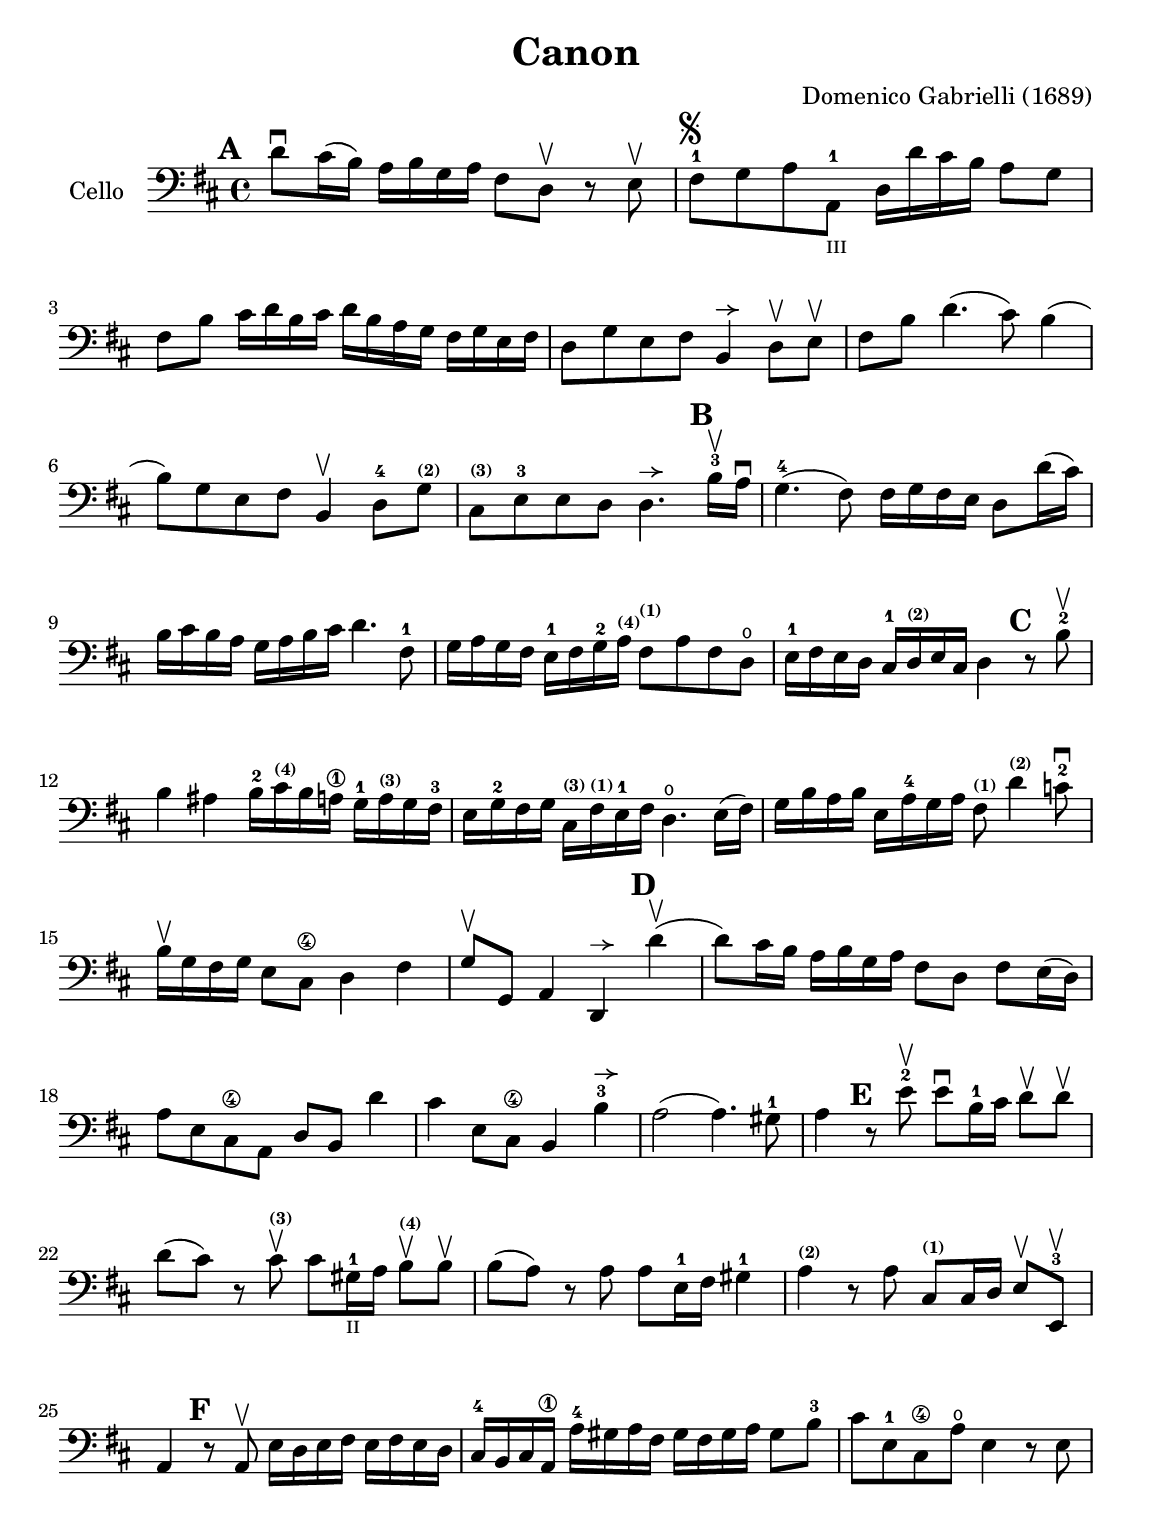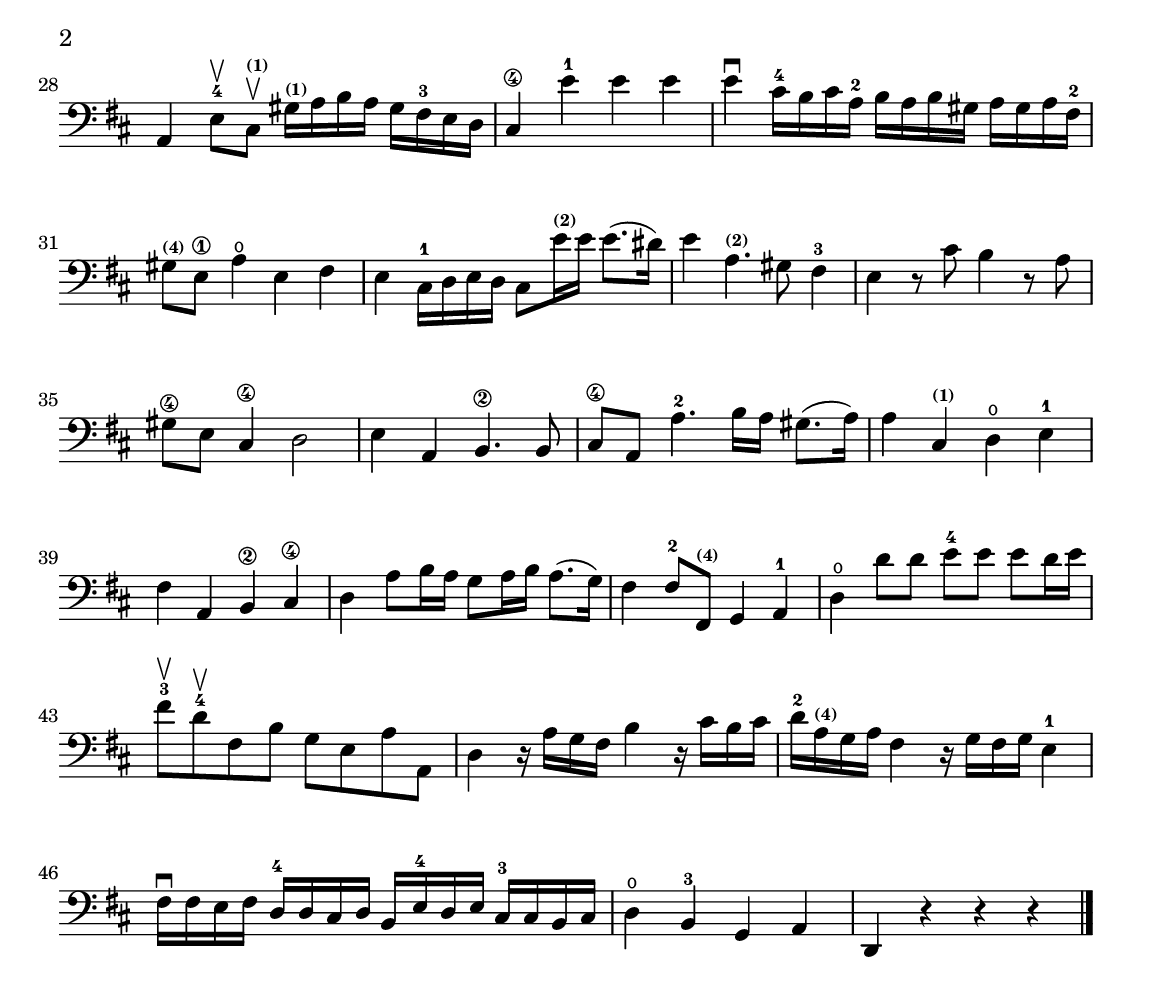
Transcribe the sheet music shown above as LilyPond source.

#(set-global-staff-size 21)

\version "2.18.2"

\header {
  title    = "Canon"
  composer = "Domenico Gabrielli (1689)"
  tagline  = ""
}

\language "italiano"

% iPad Pro 12.9

\paper {
  paper-width  = 195\mm
  paper-height = 260\mm
}

allongerUne = \markup {
  \center-column {
    \combine
    \draw-line #'(-2 . 0)
    \arrow-head #X #RIGHT ##f
  }
}

\score {
  \new Staff
   \with {instrumentName = #"Cello "}
   {
   \override Hairpin.to-barline = ##f
   \time 4/4
   \key re \major
   \clef bass
   \mark \default
   re'8\downbow dod'16(si16) la16 si16 sol16 la16
   fad8 re8\upbow r8 mi8\upbow                                        % 1
   fad8-1^\markup{\musicglyph #"scripts.segno"}
   sol8 la8 la,8-1_\markup{\teeny III}
   re16 re'16 dod'16 si16 la8 sol8                                    % 2
   fad8 si8 dod'16 re'16 si16 dod'16
   re'16 si16 la16 sol16 fad16 sol16 mi16 fad16                       % 3
   re8 sol8 mi8 fad8 si,4^\allongerUne re8\upbow mi\upbow             % 4
   fad8 si8 re'4.(dod'8) si4(                                         % 5
   si8) sol8 mi8 fad8 si,4\upbow re8-4
   sol8^\markup{\bold\teeny (2)}                                      % 6
   dod8^\markup{\bold\teeny (3)}
   mi8-3 mi8 re8
   re4.^\allongerUne
   \mark \default
   si16-3\upbow la16\downbow                                          % 7
   sol4.-4(fad8) fad16 sol16 fad16 mi16 re8 re'16(dod'16)             % 8
   si16 dod'16 si16 la16 sol16 la16 si16 dod'16 re'4. fad8-1          % 9
   sol16 la16 sol16 fad16 mi16-1 fad16 sol16-2
   la16^\markup{\bold\teeny (4)}
   fad8^\markup{\bold\teeny (1)} la8 fad8 re8\open                    % 10
   mi16-1 fad16 mi16 re16 dod16-1
   re16^\markup{\bold\teeny (2)} mi16 dod16 re4
   \mark \default
   r8 si8-2\upbow                                                     % 11
   si4 lad4 si16-2 dod'16^\markup{\bold\teeny (4)} si16 la16\1
   sol16-1 la16^\markup{\bold\teeny (3)} sol16 fad16-3                % 12
   mi16 sol16-2 fad16 sol16
   dod16^\markup{\bold\teeny (3)}
   fad16^\markup{\bold\teeny (1)} mi16-1 fad16
   re4.\open mi16(fad16)                                              % 13
   sol16 si16 la16 si16 mi16 la16-4 sol16 la16
   fad8^\markup{\bold\teeny (1)}
   re'4^\markup{\bold\teeny (2)} do'8-2\downbow                       % 14
   si16\upbow sol16 fad16 sol16 mi8 dod8\4 re4 fad4                   % 15
   sol8\upbow sol,8 la,4 re,4^\allongerUne
   \mark \default
   re'4\upbow(                                                        % 16
   re'8) dod'16 si16 la16 si16 sol16 la16 fad8 re8 fad8 mi16(re16)    % 17
   la8 mi8 dod8\4 la,8 re8 si,8 re'4                                  % 18
   dod'4 mi8 dod8\4 si,4 si4-3^\allongerUne                           % 19
   la2(la4.) sold8-1                                                  % 20
   la4
   \mark \default
   r8 mi'8-2\upbow mi'8\downbow si16-1 dod'16
   re'8\upbow re'8\upbow                                              % 21
   re'8(dod'8) r8 dod'8^\markup{\bold\teeny (3)}\upbow
   dod'8 sold16-1_\markup{\teeny "II"}
   la16 si8\upbow^\markup{\bold\teeny (4)} si8\upbow                  % 22
   si8(la8) r8 la8 la8 mi16-1 fad16 sold4-1                           % 23
   la4^\markup{\bold\teeny (2)} r8 la8
   dod8^\markup{\bold\teeny(1)} dod16 re16 mi8\upbow mi,8-3\upbow     % 24
   la,4
   \mark \default
   r8 la,8\upbow mi16 re16 mi16 fad16 mi16 fad16 mi16 re16            % 25
   dod16-4 si,16 dod16 la,16\1 la16-4 sold16 la16 fad16
   sold16 fad16 sold16 la16 sold8 si8-3                               % 26
   dod'8 mi8-1 dod8\4 la8\open mi4 r8 mi8                             % 27
   la,4 mi8-4\upbow dod8^\markup{\bold\teeny (1)}\upbow
   sold16^\markup{\bold\teeny (1)}
   la16 si16 la16 sold16 fad16-3 mi16 re16                            % 28
   dod4\4 mi'4-1 mi'4 mi'4                                            % 29
   mi'4\downbow dod'16-4 si16 dod'16 la16-2 si16 la16 si16 sold16
   la16 sold16 la16 fad16-2                                           % 30
   sold8^\markup{\bold\teeny (4)} mi8\1 la4\open mi4 fad4             % 31
   mi4 dod16-1 re16 mi16 re16 dod8
   mi'16^\markup{\bold\teeny (2)} mi'16 mi'8.(red'16)                 % 32
   mi'4 la4.^\markup{\bold\teeny (2)} sold8 fad4-3                    % 33
   mi4 r8 dod'8 si4 r8 la8                                            % 34
   sold8\4 mi8 dod4\4 re2                                             % 35
   mi4 la,4 si,4.\2 si,8                                              % 36
   dod8\4 la,8 la4.-2 si16 la16 sold8.(la16)                          % 37
   la4 dod4^\markup{\bold\teeny (1)} re4\open mi4-1                   % 38
   fad4 la,4 si,4\2 dod4\4                                            % 39
   re4 la8 si16 la16 sol8 la16 si16 la8.(sol16)                       % 40
   fad4 fad8-2 fad,8^\markup{\bold\teeny (4)} sol,4 la,4-1            % 41
   re4\open re'8 re'8 mi'8-4 mi'8 mi'8 re'16 mi'16                    % 42
   fad'8-3\upbow re'8-4\upbow fad8 si8 sol8 mi8 la8 la,8              % 43
   re4 r16 la16 sol16 fad16 si4 r16 dod'16 si16 dod'16                % 44
   re'16-2 la16^\markup{\bold\teeny (4)}
   sol16 la16 fad4 r16 sol16 fad16 sol16 mi4-1                        % 45
   fad16\downbow fad16 mi16 fad16 re16-4 re16 dod16 re16
   si,16 mi16-4 re16 mi16 dod16-3 dod16 si,16 dod16                   % 46
   re4\open si,4-3 sol,4 la,4                                         % 47
   re,4 r4 r4 r4                                                      % 48
   \bar "|."
 }
}
